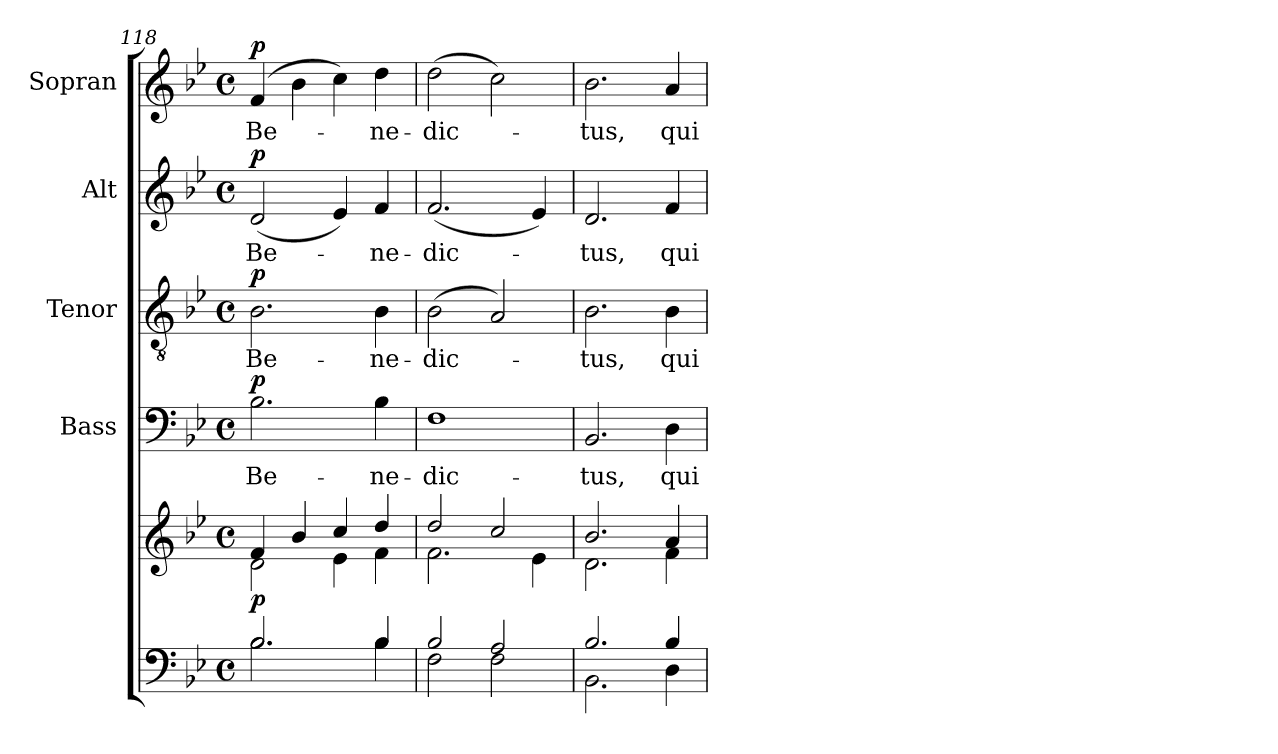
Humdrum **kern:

**kern	**kern	**dynam	**kern	**text	**dynam	**kern	**text	**dynam	**kern	**text	**dynam	**kern	**text	**dynam
*part5	*part5	*part5	*part4	*part4	*part4	*part3	*part3	*part3	*part2	*part2	*part2	*part1	*part1	*part1
*staff6	*staff5	*staff5/6	*staff4	*staff4	*staff4	*staff3	*staff3	*staff3	*staff2	*staff2	*staff2	*staff1	*staff1	*staff1
*	*	*	*I"Bass	*	*	*I"Tenor	*	*	*I"Alt	*	*	*I"Sopran	*	*
*	*	*	*I'B.	*	*	*I'T.	*	*	*I'A.	*	*	*I'S.	*	*
*clefF4	*clefG2	*	*clefF4	*	*	*clefGv2	*	*	*clefG2	*	*	*clefG2	*	*
*k[b-e-]	*k[b-e-]	*	*k[b-e-]	*	*	*k[b-e-]	*	*	*k[b-e-]	*	*	*k[b-e-]	*	*
*B-:	*B-:	*	*B-:	*	*	*B-:	*	*	*B-:	*	*	*B-:	*	*
*M4/4	*M4/4	*	*M4/4	*	*	*M4/4	*	*	*M4/4	*	*	*M4/4	*	*
*met(c)	*met(c)	*	*met(c)	*	*	*met(c)	*	*	*met(c)	*	*	*met(c)	*	*
=118	=118	=118	=118	=118	=118	=118	=118	=118	=118	=118	=118	=118	=118	=118
*^	*^	*	*	*	*	*	*	*	*	*	*	*	*	*
!	!	!	!	!LO:DY:b	!	!LO:LY:b	!LO:DY:a	!	!LO:LY:b	!LO:DY:a	!	!LO:LY:b	!LO:DY:a	!	!LO:LY:b	!LO:DY:a
2.B-/	2.B-\	4f/	2d\	p	2.B-\	Be-	p	2.B-\	Be-	p	(<2d/	Be-	p	(4f/	Be-	p
.	.	4b-/	.	.	.	.	.	.	.	.	.	.	.	4b-\	.	.
.	.	4cc/	4e-\	.	.	.	.	.	.	.	4e-/)	.	.	4cc\)	.	.
!	!	!	!	!	!	!LO:LY:b	!	!	!LO:LY:b	!	!	!LO:LY:b	!	!	!LO:LY:b	!
4B-/	4B-\	4dd/	4f\	.	4B-\	-ne-	.	4B-\	-ne-	.	4f/	-ne-	.	4dd\	-ne-	.
=119	=119	=119	=119	=119	=119	=119	=119	=119	=119	=119	=119	=119	=119	=119	=119	=119
!	!	!	!	!	!	!LO:LY:b	!	!	!LO:LY:b	!	!	!LO:LY:b	!	!	!LO:LY:b	!
2B-/	2F\	2dd/	2.f\	.	1F	-dic-	.	(>2B-\	-dic-	.	(<2.f/	-dic-	.	(>2dd\	-dic-	.
2A/	2F\	2cc/	.	.	.	.	.	2A/)	.	.	.	.	.	2cc\)	.	.
.	.	.	4e-\	.	.	.	.	.	.	.	4e-/)	.	.	.	.	.
=120	=120	=120	=120	=120	=120	=120	=120	=120	=120	=120	=120	=120	=120	=120	=120	=120
!	!	!	!	!	!	!LO:LY:b	!	!	!LO:LY:b	!	!	!LO:LY:b	!	!	!LO:LY:b	!
2.B-/	2.BB-\	2.b-/	2.d\	.	2.BB-/	-tus,	.	2.B-\	-tus,	.	2.d/	-tus,	.	2.b-\	-tus,	.
!	!	!	!	!	!	!LO:LY:b	!	!	!LO:LY:b	!	!	!LO:LY:b	!	!	!LO:LY:b	!
4B-/	4D\	4a/	4f\	.	4D\	qui	.	4B-\	qui	.	4f/	qui	.	4a/	qui	.
*v	*v	*	*	*	*	*	*	*	*	*	*	*	*	*	*	*
*	*v	*v	*	*	*	*	*	*	*	*	*	*	*	*	*
=	=	=	=	=	=	=	=	=	=	=	=	=	=	=
*-	*-	*-	*-	*-	*-	*-	*-	*-	*-	*-	*-	*-	*-	*-
